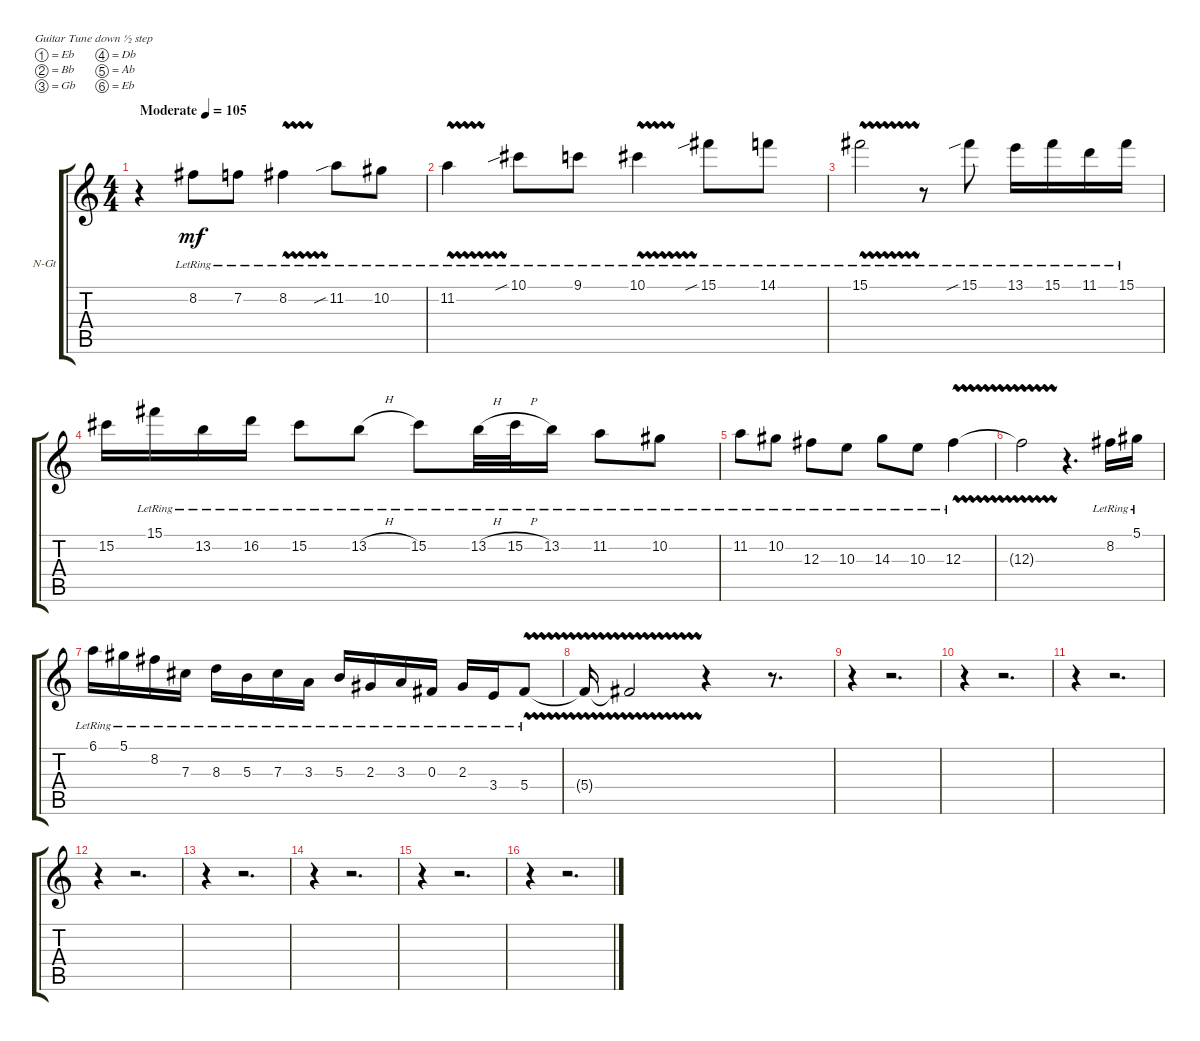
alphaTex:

\bracketExtendMode groupsimilarinstruments
\firstSystemTrackNameOrientation horizontal
\otherSystemsTrackNameOrientation horizontal
\track ("Äîðîæêà 5" "N-Gt") {instrument acousticguitarnylon}
\staff {score tabs}
\tuning (Eb4 Bb3 Gb3 Db3 Ab2 Eb2)
\ts (4 4)
\beaming (8 2 2 2 2)
\tempo (105 "Moderate")
\clef g2
\ks c
r.4{dy mf instrument acousticguitarnylon} 8.2{lr}.8 7.2{lr}.8 8.2{vw lr}.4 11.2{sib lr}.8 10.2{lr}.8 |
11.2{vw lr}.4 10.1{sib lr}.8 9.1{lr}.8 10.1{vw lr}.4 15.1{sib lr}.8 14.1{lr}.8 |
15.1{vw lr}.2 r.8 15.1{sib lr}.8 13.1{lr}.16 15.1{lr}.16 11.1{lr}.16 15.1{lr}.16 |
15.2.16 15.1{lr}.16 13.2{lr}.16 16.2{lr}.16 15.2{lr}.8 13.2{h lr}.8 15.2{lr}.8 13.2{h lr}.32 15.2{h lr}.32 13.2{lr}.16 11.2{lr}.8 10.2{lr}.8 |
11.2{lr}.8 10.2{lr}.8 12.3{lr}.8 10.3{lr}.8 14.3{lr}.8 10.3{lr}.8 12.3{vw lr}.4 |
12.3{vw t}.2 r.4{d} 8.2{lr}.16 5.1{lr}.16 |
6.1{lr}.16 5.1{lr}.16 8.2{lr}.16 7.3{lr}.16 8.3{lr}.16 5.3{lr}.16 7.3{lr}.16 3.3{lr}.16 5.3{lr}.16 2.3{lr}.16 3.3{lr}.16 0.3{lr}.16 2.3{lr}.16 3.4{lr}.16 5.4{vw lr}.8 |
5.4{vw t}.16 5.4{vw t}.2 r.4 r.8{d} |
r.4 r.2{d} |
r.4 r.2{d} |
r.4 r.2{d} |
r.4 r.2{d} |
r.4 r.2{d} |
r.4 r.2{d} |
r.4 r.2{d} |
r.4 r.2{d}
